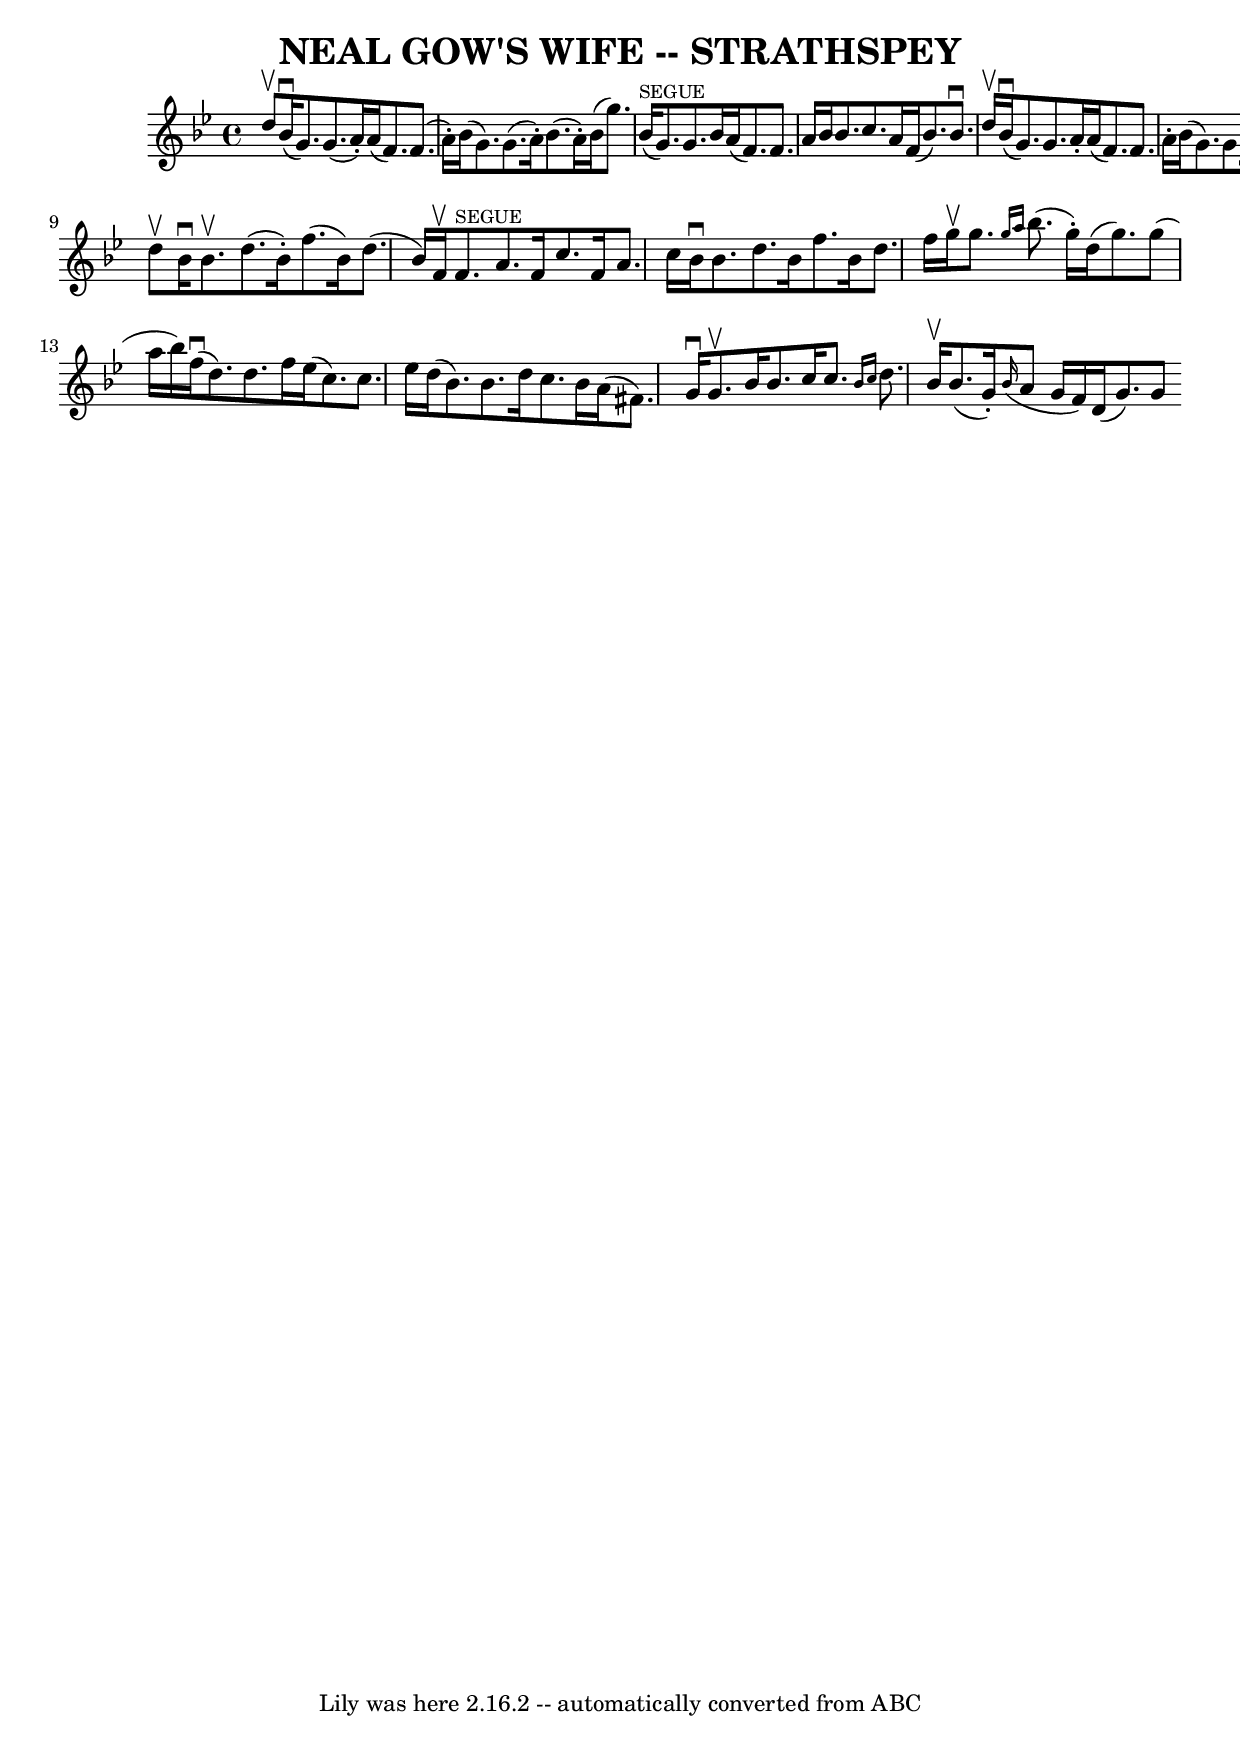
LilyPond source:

\version "2.16.2"
\include "Mammoth.ily"
\header {
  %% book = "Ryan's Mammoth Collection of Fiddle Tunes"
 crossRefNumber = "1"
 footnotes = ""
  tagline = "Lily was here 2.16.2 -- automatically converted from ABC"
  title = "NEAL GOW'S WIFE -- STRATHSPEY"

}
voicedefault =  {


  \override Staff.TimeSignature #'style = #'C
  \time 4/4 
  \key g \minor d''8^\upbow        |
 bes'16 (^\downbow g'8.) g'8. (a'16-.) a'16 (f'8.) f'8. (a'16-.)     |
 bes'16 (g'8.) g'8. (a'16-.) bes'8. (a'16-.) bes'16 (g''8.)        |
 bes'16^\segue(g'8.) g'8. bes'16 a'16 (f'8.) f'8. a'16     |
 bes'16 bes'8. c''8. a'16 f'16 (bes'8.) bes'8.^\downbow d''16^\upbow    |  |
 bes'16 (^\downbow g'8.) g'8. a'16-. a'16 (f'8.) f'8. a'16-.   |
 bes'16 (g'8.) g'8. a'16-. bes'8. a'16-. bes'16 (g''8.)       |
 bes'16 (g'8.) g'8. bes'16 a'16 (f'8.) f'8. a'16    |
 bes'16 bes'8. c''8. a'16 f'16 (bes'8.) bes'8    \bar "|." d''8^\upbow        |
 bes'16^\downbow bes'8.^\upbow d''8. (bes'16-.) f''8. (bes'16) d''8. (bes'16)   |
 f'16^\upbow f'8.^\segue a'8. f'16 c''8. f'16 a'8. c''16         |
  
 bes'16^\downbow bes'8. d''8. bes'16 f''8. bes'16 d''8. f''16     |
 g''16^\upbow g''8.  \grace { g''16 a''16  
			     } bes''8. (g''16-.) d''16 (g''8.) g''8 (a''16 bes''16)    |  |
 f''16 (^\downbow d''8.) d''8. f''16 ees''16 (c''8.) c''8. ees''16     |
 d''16 (bes'8.) bes'8. d''16 c''8. bes'16 a'16 (fis'8.)        |
 g'16^\downbow g'8.^\upbow bes'16 bes'8. c''16 c''8.  \grace {    
 bes'16 c''16     } d''8. bes'16^\upbow    |
 bes'8. (g'16-.) 
  \grace { bes'16 (
	 } a'8 g'16 f'16) d'16 (g'8.) g'8       \bar " |."   

}

\score{
  <<

    \context Staff="default"
    {
      \voicedefault 
      
    }

  >>
  \layout {
    
  }
  \midi {
  }

}
